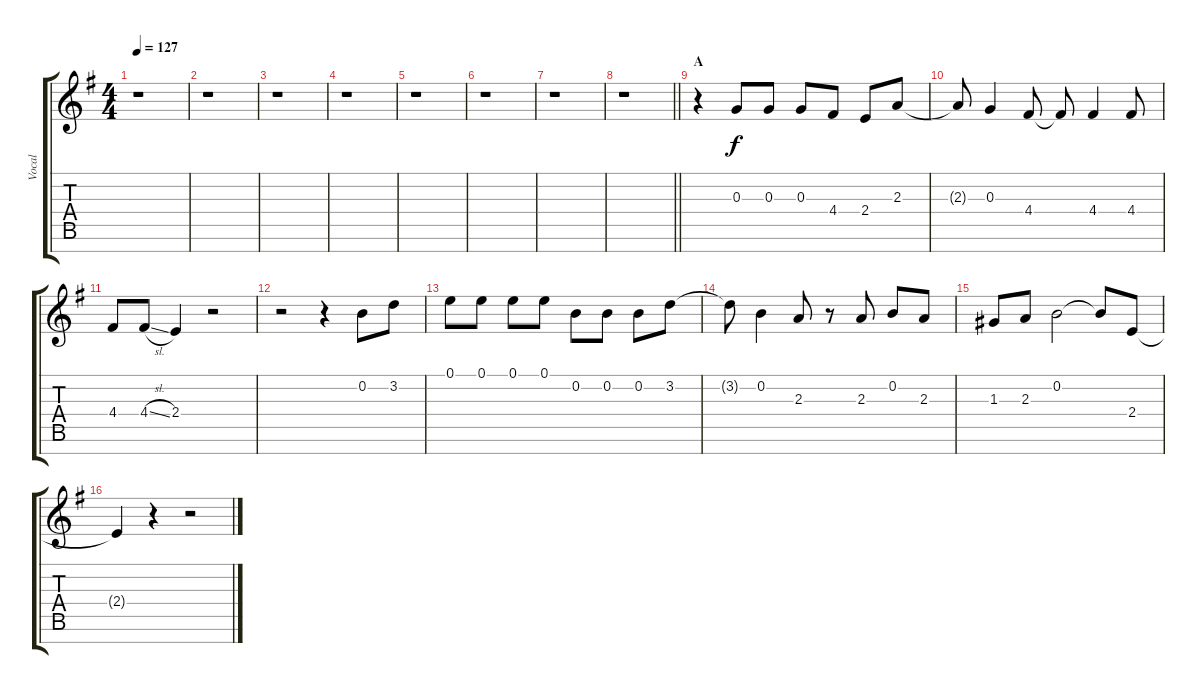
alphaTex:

\track ("Vocal" "Vocal") {instrument flute}
\staff {score tabs}
\tuning (E5 B4 G4 D4 A3 E3 B2) {hide}
\ts (4 4)
\tempo 127
\clef g2
\ks g
r.1{dy f} |
r.1 |
r.1 |
r.1 |
r.1 |
r.1 |
r.1 |
\barLineRight lightlight
r.1 |
\section ("" "A")
r.4 0.3.8 0.3.8 0.3.8 4.4.8 2.4.8 2.3.8 |
2.3{t}.8 0.3.4 4.4.8 4.4{t}.8 4.4.4 4.4.8 |
4.4.8 4.4{sl}.8 2.4.4 r.2 |
r.2 r.4 0.2.8 3.2.8 |
0.1.8 0.1.8 0.1.8 0.1.8 0.2.8 0.2.8 0.2.8 3.2.8 |
3.2{t}.8 0.2.4 2.3.8 r.8 2.3.8 0.2.8 2.3.8 |
1.3.8 2.3.8 0.2.2 0.2{t}.8 2.4.8 |
2.4{t}.4 r.4 r.2
